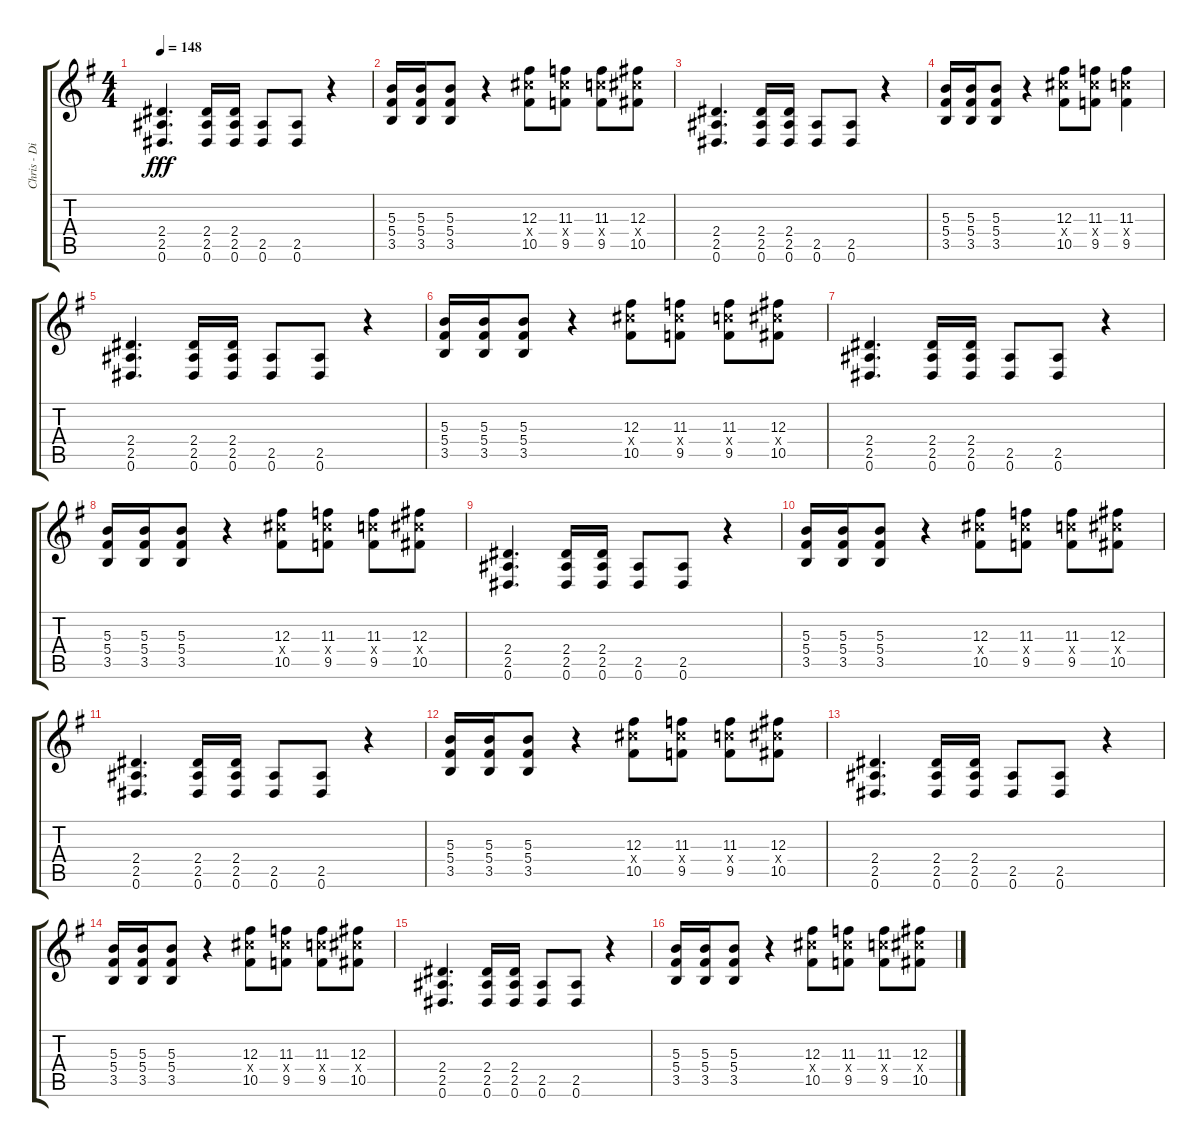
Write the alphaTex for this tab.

\track ("Chris - Distortion Guitar" "Chris - Di") {instrument distortionguitar}
\staff {score tabs}
\tuning (Eb4 Bb3 Gb3 Db3 Ab2 Eb2) {hide}
\ts (4 4)
\tempo 148
\clef g2
\ks g
(2.4 2.5 0.6).4{d dy fff} (2.4 2.5 0.6).16 (2.4 2.5 0.6).16 (2.5 0.6).8 (2.5 0.6).8 r.4 |
(5.3 5.4 3.5).16 (5.3 5.4 3.5).16 (5.3 5.4 3.5).8 r.4 (12.3 12.4{x} 10.5).8 (11.3 12.4{x} 9.5).8 (11.3 11.4{x} 9.5).8 (12.3 12.4{x} 10.5).8 |
(2.4 2.5 0.6).4{d} (2.4 2.5 0.6).16 (2.4 2.5 0.6).16 (2.5 0.6).8 (2.5 0.6).8 r.4 |
(5.3 5.4 3.5).16 (5.3 5.4 3.5).16 (5.3 5.4 3.5).8 r.4 (12.3 12.4{x} 10.5).8 (11.3 12.4{x} 9.5).8 (11.3 11.4{x} 9.5).4 |
(2.4 2.5 0.6).4{d} (2.4 2.5 0.6).16 (2.4 2.5 0.6).16 (2.5 0.6).8 (2.5 0.6).8 r.4 |
(5.3 5.4 3.5).16 (5.3 5.4 3.5).16 (5.3 5.4 3.5).8 r.4 (12.3 12.4{x} 10.5).8 (11.3 12.4{x} 9.5).8 (11.3 11.4{x} 9.5).8 (12.3 12.4{x} 10.5).8 |
(2.4 2.5 0.6).4{d} (2.4 2.5 0.6).16 (2.4 2.5 0.6).16 (2.5 0.6).8 (2.5 0.6).8 r.4 |
(5.3 5.4 3.5).16 (5.3 5.4 3.5).16 (5.3 5.4 3.5).8 r.4 (12.3 12.4{x} 10.5).8 (11.3 12.4{x} 9.5).8 (11.3 11.4{x} 9.5).8 (12.3 12.4{x} 10.5).8 |
(2.4 2.5 0.6).4{d} (2.4 2.5 0.6).16 (2.4 2.5 0.6).16 (2.5 0.6).8 (2.5 0.6).8 r.4 |
(5.3 5.4 3.5).16 (5.3 5.4 3.5).16 (5.3 5.4 3.5).8 r.4 (12.3 12.4{x} 10.5).8 (11.3 12.4{x} 9.5).8 (11.3 11.4{x} 9.5).8 (12.3 12.4{x} 10.5).8 |
(2.4 2.5 0.6).4{d} (2.4 2.5 0.6).16 (2.4 2.5 0.6).16 (2.5 0.6).8 (2.5 0.6).8 r.4 |
(5.3 5.4 3.5).16 (5.3 5.4 3.5).16 (5.3 5.4 3.5).8 r.4 (12.3 12.4{x} 10.5).8 (11.3 12.4{x} 9.5).8 (11.3 11.4{x} 9.5).8 (12.3 12.4{x} 10.5).8 |
(2.4 2.5 0.6).4{d} (2.4 2.5 0.6).16 (2.4 2.5 0.6).16 (2.5 0.6).8 (2.5 0.6).8 r.4 |
(5.3 5.4 3.5).16 (5.3 5.4 3.5).16 (5.3 5.4 3.5).8 r.4 (12.3 12.4{x} 10.5).8 (11.3 12.4{x} 9.5).8 (11.3 11.4{x} 9.5).8 (12.3 12.4{x} 10.5).8 |
(2.4 2.5 0.6).4{d} (2.4 2.5 0.6).16 (2.4 2.5 0.6).16 (2.5 0.6).8 (2.5 0.6).8 r.4 |
(5.3 5.4 3.5).16 (5.3 5.4 3.5).16 (5.3 5.4 3.5).8 r.4 (12.3 12.4{x} 10.5).8 (11.3 12.4{x} 9.5).8 (11.3 11.4{x} 9.5).8 (12.3 12.4{x} 10.5).8
